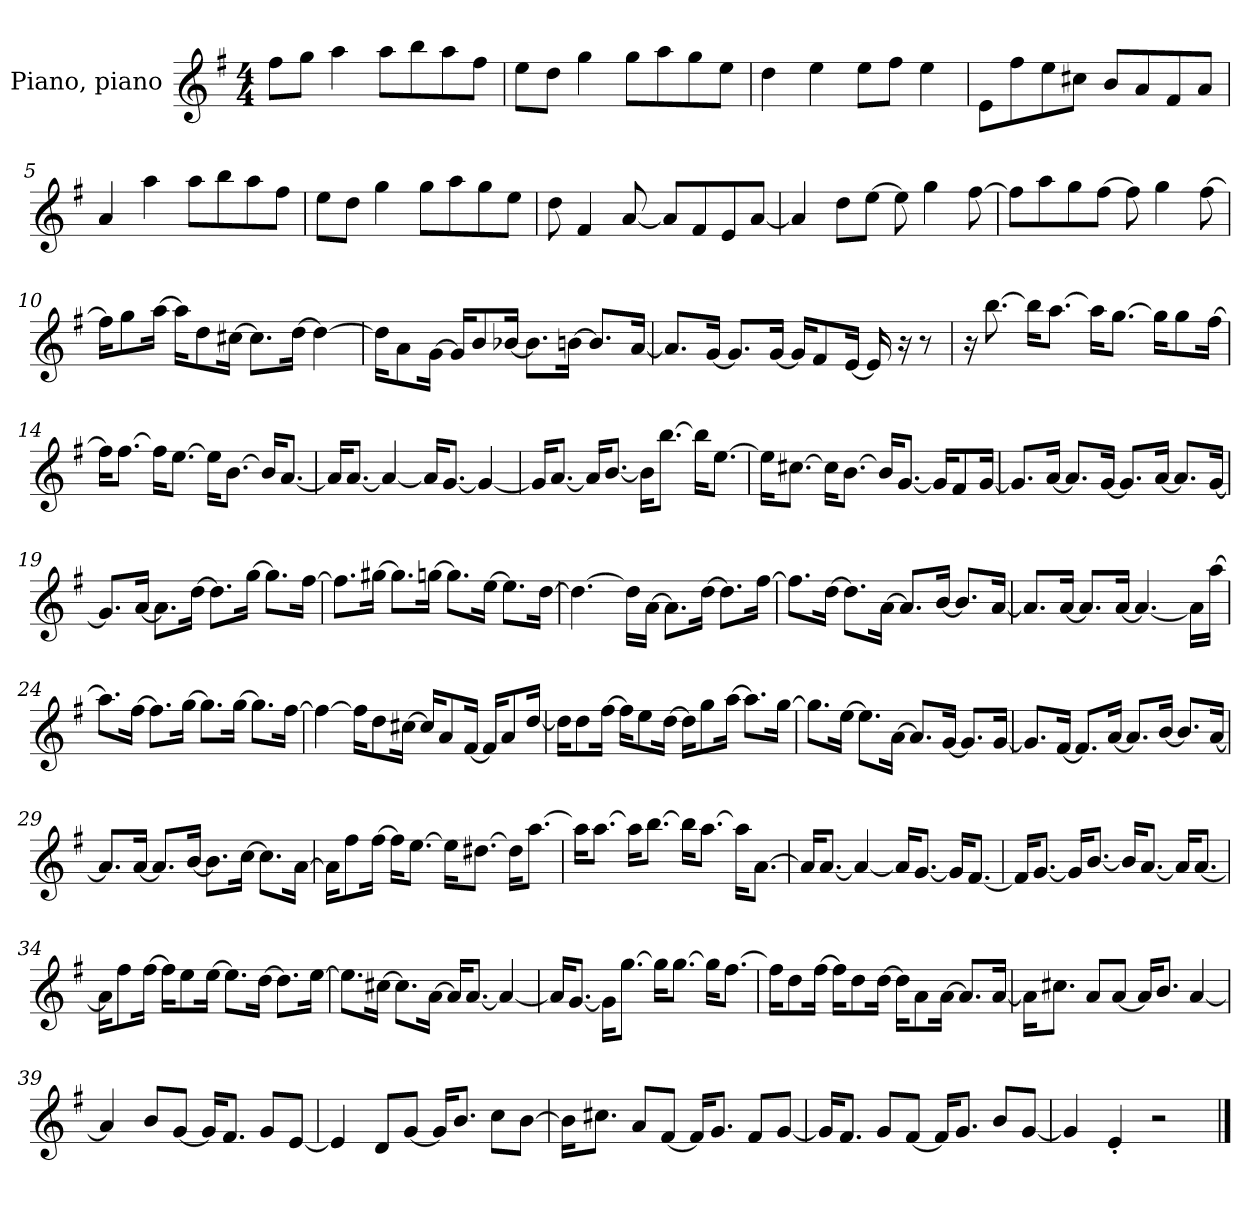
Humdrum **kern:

**kern
*part1
*staff1
*I"Piano, piano
*clefG2
*k[f#]
*M4/4
*MM240
=1
8ff#\L
8gg\J
4aa\
8aa\L
8bb\
8aa\
8ff#\J
=2
8ee\L
8dd\J
4gg\
8gg\L
8aa\
8gg\
8ee\J
=3
4dd\
4ee\
8ee\L
8ff#\J
4ee\
=4
8e\L
8ff#\
8ee\
8cc#X\J
8b/L
8a/
8f#/
8a/J
=5
4a/
4aa\
8aa\L
8bb\
8aa\
8ff#\J
!!LO:LB:g=z
=6
8ee\L
8dd\J
4gg\
8gg\L
8aa\
8gg\
8ee\J
=7
8dd\
4f#/
[8a/
8a/L]
8f#/
8e/
[8a/J
=8
4a/]
8dd\L
[8ee\J
8ee\]
4gg\
[8ff#\
=9
8ff#\L]
8aa\
8gg\
[8ff#\J
8ff#\]
4gg\
[8ff#\
=10
16ff#\KL]
8gg\
[16aa\Jk
16aa\KL]
8dd\
[16cc#X\Jk
8.cc#\L]
[16dd\Jk
4dd\_
!!LO:LB:g=z
=11
16dd\KL]
8a\
[16g\Jk
16g/KL]
8b/
[16b-X/Jk
8.b-\L]
[16bn\Jk
8.b/L]
[16a/Jk
=12
8.a/L]
[16g/Jk
8.g/L]
[16g/Jk
16g/KL]
8f#/
[16e/Jk
16e/]
16r
8r
=13
16r
[8.bb\
16bb\KL]
[8.aa\J
16aa\KL]
[8.gg\J
16gg\KL]
8gg\
[16ff#\Jk
!!LO:LB:g=z
=14
16ff#\KL]
[8.ff#\J
16ff#\KL]
[8.ee\J
16ee\KL]
[8.b\J
16b/KL]
[8.a/J
=15
16a/KL]
[8.a/J
4a/_
16a/KL]
[8.g/J
4g/_
=16
16g/KL]
[8.a/J
16a/KL]
[8.b/J
16b\KL]
[8.bb\J
16bb\KL]
[8.ee\J
=17
16ee\KL]
[8.cc#X\J
16cc#\KL]
[8.b\J
16b/KL]
[8.g/J
16g/KL]
8f#/
[16g/Jk
!!LO:LB:g=z
=18
8.g/L]
[16a/Jk
8.a/L]
[16g/Jk
8.g/L]
[16a/Jk
8.a/L]
[16g/Jk
=19
8.g/L]
[16a/Jk
8.a\L]
[16dd\Jk
8.dd\L]
[16gg\Jk
8.gg\L]
[16ff#\Jk
=20
8.ff#\L]
[16gg#X\Jk
8.gg#\L]
[16ggn\Jk
8.gg\L]
[16ee\Jk
8.ee\L]
[16dd\Jk
=21
4.dd\_
16dd\LL]
[16a\JJ
8.a\L]
[16dd\Jk
8.dd\L]
[16ff#\Jk
!!LO:LB:g=z
=22
8.ff#\L]
[16dd\Jk
8.dd\L]
[16a\Jk
8.a/L]
[16b/Jk
8.b/L]
[16a/Jk
=23
8.a/L]
[16a/Jk
8.a/L]
[16a/Jk
4.a/_
16a\LL]
[16aa\JJ
=24
8.aa\L]
[16ff#\Jk
8.ff#\L]
[16gg\Jk
8.gg\L]
[16gg\Jk
8.gg\L]
[16ff#\Jk
=25
4ff#\_
16ff#\KL]
8dd\
[16cc#X\Jk
16cc#/KL]
8a/
[16f#/Jk
16f#/KL]
8a/
[16dd/Jk
!!LO:LB:g=z
=26
16dd\KL]
8dd\
[16ff#\Jk
16ff#\KL]
8ee\
[16dd\Jk
16dd\KL]
8gg\
[16aa\Jk
8.aa\L]
[16gg\Jk
=27
8.gg\L]
[16ee\Jk
8.ee\L]
[16a\Jk
8.a/L]
[16g/Jk
8.g/L]
[16g/Jk
=28
8.g/L]
[16f#/Jk
8.f#/L]
[16a/Jk
8.a/L]
[16b/Jk
8.b/L]
[16a/Jk
=29
8.a/L]
[16a/Jk
8.a/L]
[16b/Jk
8.b\L]
[16cc\Jk
8.cc\L]
[16a\Jk
!!LO:LB:g=z
=30
16a\KL]
8ff#\
[16ff#\Jk
16ff#\KL]
[8.ee\J
16ee\KL]
[8.dd#X\J
16dd#\KL]
[8.aa\J
=31
16aa\KL]
[8.aa\J
16aa\KL]
[8.bb\J
16bb\KL]
[8.aa\J
16aa\KL]
[8.a\J
=32
16a/KL]
[8.a/J
4a/_
16a/KL]
[8.g/J
16g/KL]
[8.f#/J
=33
16f#/KL]
[8.g/J
16g/KL]
[8.b/J
16b/KL]
[8.a/J
16a/KL]
[8.a/J
!!LO:LB:g=z
=34
16a\KL]
8ff#\
[16ff#\Jk
16ff#\KL]
8ee\
[16ee\Jk
8.ee\L]
[16dd\Jk
8.dd\L]
[16ee\Jk
=35
8.ee\L]
[16cc#X\Jk
8.cc#\L]
[16a\Jk
16a/KL]
[8.a/J
4a/_
=36
16a/KL]
[8.g/J
16g\KL]
[8.gg\J
16gg\KL]
[8.gg\J
16gg\KL]
[8.ff#\J
=37
16ff#\KL]
8dd\
[16ff#\Jk
16ff#\KL]
8dd\
[16dd\Jk
16dd\KL]
8a\
[16a\Jk
8.a/L]
[16a/Jk
!!LO:LB:g=z
=38
16a\KL]
8.cc#X\J
8a/L
[8a/J
16a/KL]
8.b/J
[4a/
=39
4a/]
8b/L
[8g/J
16g/KL]
8.f#/J
8g/L
[8e/J
=40
4e/]
8d/L
[8g/J
16g/KL]
8.b/J
8cc\L
[8b\J
=41
16b\KL]
8.cc#X\J
8a/L
[8f#/J
16f#/KL]
8.g/J
8f#/L
[8g/J
=42
16g/KL]
8.f#/J
8g/L
[8f#/J
16f#/KL]
8.g/J
8b/L
[8g/J
!!LO:LB:g=z
=43
4g/]
4e'/
2r
==
*-
